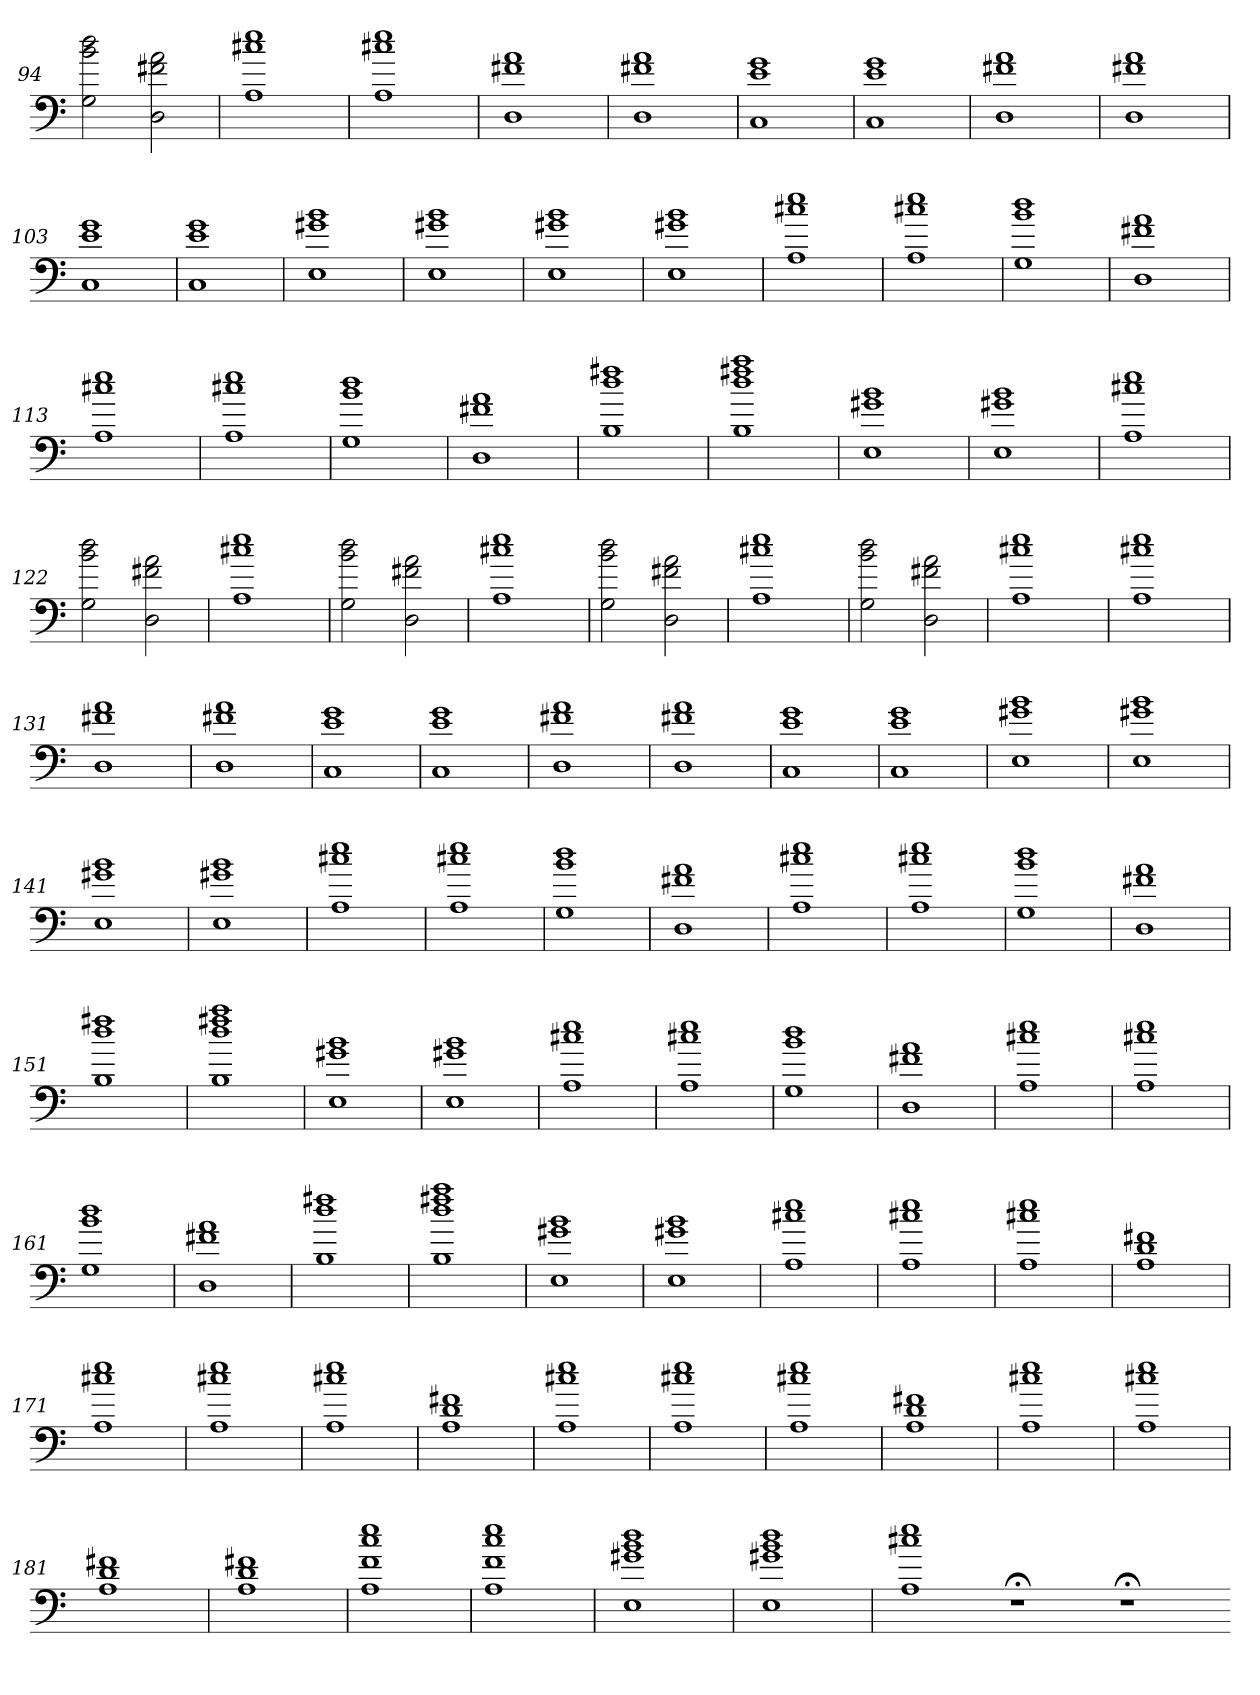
**kern
*part1
*staff1
=94
2G 2b 2dd
2D 2f#X 2a
=95
1A 1cc#X 1ee
=96
1A 1cc#X 1ee
=97
1D 1f#X 1a
=98
1D 1f#X 1a
=99
1C 1e 1g
=100
1C 1e 1g
=101
1D 1f#X 1a
=102
1D 1f#X 1a
=103
1C 1e 1g
=104
1C 1e 1g
=105
1E 1g#X 1b
=106
1E 1g#X 1b
=107
1E 1g#X 1b
=108
1E 1g#X 1b
=109
1A 1cc#X 1ee
=110
1A 1cc#X 1ee
=111
1G 1b 1dd
=112
1D 1f#X 1a
=113
1A 1cc#X 1ee
=114
1A 1cc#X 1ee
=115
1G 1b 1dd
=116
1D 1f#X 1a
=117
1B 1dd 1ff#X
=118
1B 1dd 1ff#X 1aa
=119
1E 1g#X 1b
=120
1E 1g#X 1b
=121
1A 1cc#X 1ee
=122
2G 2b 2dd
2D 2f#X 2a
=123
1A 1cc#X 1ee
=124
2G 2b 2dd
2D 2f#X 2a
=125
1A 1cc#X 1ee
=126
2G 2b 2dd
2D 2f#X 2a
=127
1A 1cc#X 1ee
=128
2G 2b 2dd
2D 2f#X 2a
=129
1A 1cc#X 1ee
=130
1A 1cc#X 1ee
=131
1D 1f#X 1a
=132
1D 1f#X 1a
=133
1C 1e 1g
=134
1C 1e 1g
=135
1D 1f#X 1a
=136
1D 1f#X 1a
=137
1C 1e 1g
=138
1C 1e 1g
=139
1E 1g#X 1b
=140
1E 1g#X 1b
=141
1E 1g#X 1b
=142
1E 1g#X 1b
=143
1A 1cc#X 1ee
=144
1A 1cc#X 1ee
=145
1G 1b 1dd
=146
1D 1f#X 1a
=147
1A 1cc#X 1ee
=148
1A 1cc#X 1ee
=149
1G 1b 1dd
=150
1D 1f#X 1a
=151
1B 1dd 1ff#X
=152
1B 1dd 1ff#X 1aa
=153
1E 1g#X 1b
=154
1E 1g#X 1b
=155
1A 1cc#X 1ee
=156
1A 1cc#X 1ee
=157
1G 1b 1dd
=158
1D 1f#X 1a
=159
1A 1cc#X 1ee
=160
1A 1cc#X 1ee
=161
1G 1b 1dd
=162
1D 1f#X 1a
=163
1B 1dd 1ff#X
=164
1B 1dd 1ff#X 1aa
=165
1E 1g#X 1b
=166
1E 1g#X 1b
=167
1A 1cc#X 1ee
=168
1A 1cc#X 1ee
=169
1A 1cc#X 1ee
=170
1A 1d 1f#X
=171
1A 1cc#X 1ee
=172
1A 1cc#X 1ee
=173
1A 1cc#X 1ee
=174
1A 1d 1f#X
=175
1A 1cc#X 1ee
=176
1A 1cc#X 1ee
=177
1A 1cc#X 1ee
=178
1A 1d 1f#X
=179
1A 1cc#X 1ee
=180
1A 1cc#X 1ee
=181
1A 1d 1f#X
=182
1A 1d 1f#X
=183
1A 1f 1cc 1ee
=184
1A 1f 1cc 1ee
=185
1E 1g#X 1b 1dd
=186
1E 1g#X 1b 1dd
=187
1A 1cc#X 1ee
1r;<
1r;<
=-
*-
